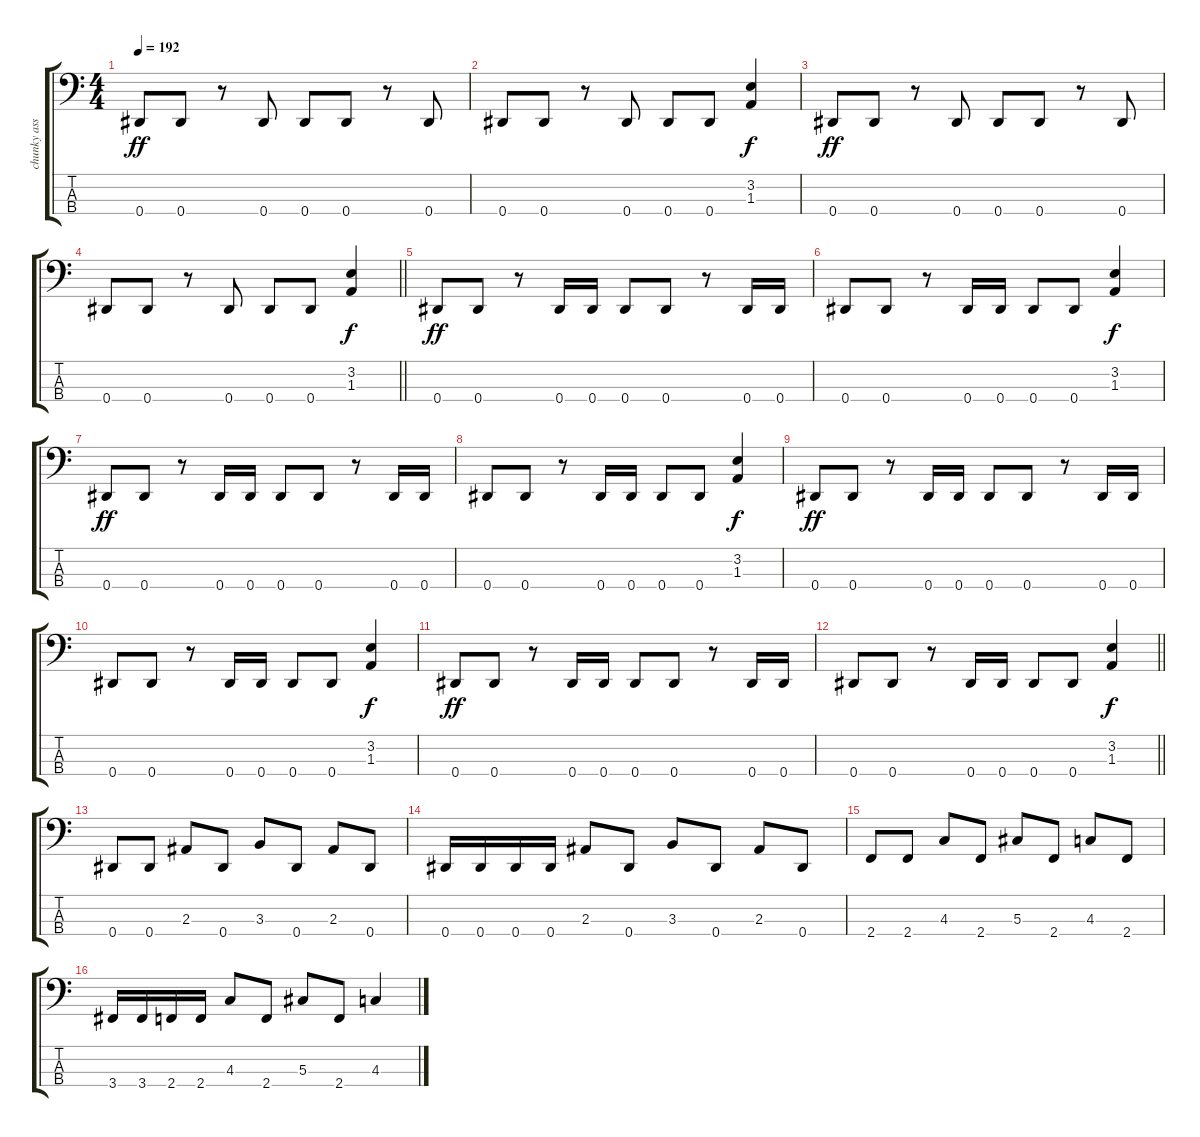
\track ("chunky ass bass" "chunky ass") {instrument electricbasspick}
\staff {score tabs}
\tuning (Gb2 Db2 Ab1 Eb1) {hide}
\ts (4 4)
\tempo 192
\clef f4
\ks c
0.4.8{dy ff} 0.4.8 r.8 0.4.8 0.4.8 0.4.8 r.8 0.4.8 |
0.4.8 0.4.8 r.8 0.4.8 0.4.8 0.4.8 (3.2 1.3).4{dy f} |
0.4.8{dy ff} 0.4.8 r.8 0.4.8 0.4.8 0.4.8 r.8 0.4.8 |
\barLineRight lightlight
0.4.8 0.4.8 r.8 0.4.8 0.4.8 0.4.8 (3.2 1.3).4{dy f} |
0.4.8{dy ff} 0.4.8 r.8 0.4.16 0.4.16 0.4.8 0.4.8 r.8 0.4.16 0.4.16 |
0.4.8 0.4.8 r.8 0.4.16 0.4.16 0.4.8 0.4.8 (3.2 1.3).4{dy f} |
0.4.8{dy ff} 0.4.8 r.8 0.4.16 0.4.16 0.4.8 0.4.8 r.8 0.4.16 0.4.16 |
0.4.8 0.4.8 r.8 0.4.16 0.4.16 0.4.8 0.4.8 (3.2 1.3).4{dy f} |
0.4.8{dy ff} 0.4.8 r.8 0.4.16 0.4.16 0.4.8 0.4.8 r.8 0.4.16 0.4.16 |
0.4.8 0.4.8 r.8 0.4.16 0.4.16 0.4.8 0.4.8 (3.2 1.3).4{dy f} |
0.4.8{dy ff} 0.4.8 r.8 0.4.16 0.4.16 0.4.8 0.4.8 r.8 0.4.16 0.4.16 |
\barLineRight lightlight
0.4.8 0.4.8 r.8 0.4.16 0.4.16 0.4.8 0.4.8 (3.2 1.3).4{dy f} |
0.4.8 0.4.8 2.3.8 0.4.8 3.3.8 0.4.8 2.3.8 0.4.8 |
0.4.16 0.4.16 0.4.16 0.4.16 2.3.8 0.4.8 3.3.8 0.4.8 2.3.8 0.4.8 |
2.4.8 2.4.8 4.3.8 2.4.8 5.3.8 2.4.8 4.3.8 2.4.8 |
3.4.16 3.4.16 2.4.16 2.4.16 4.3.8 2.4.8 5.3.8 2.4.8 4.3.4
